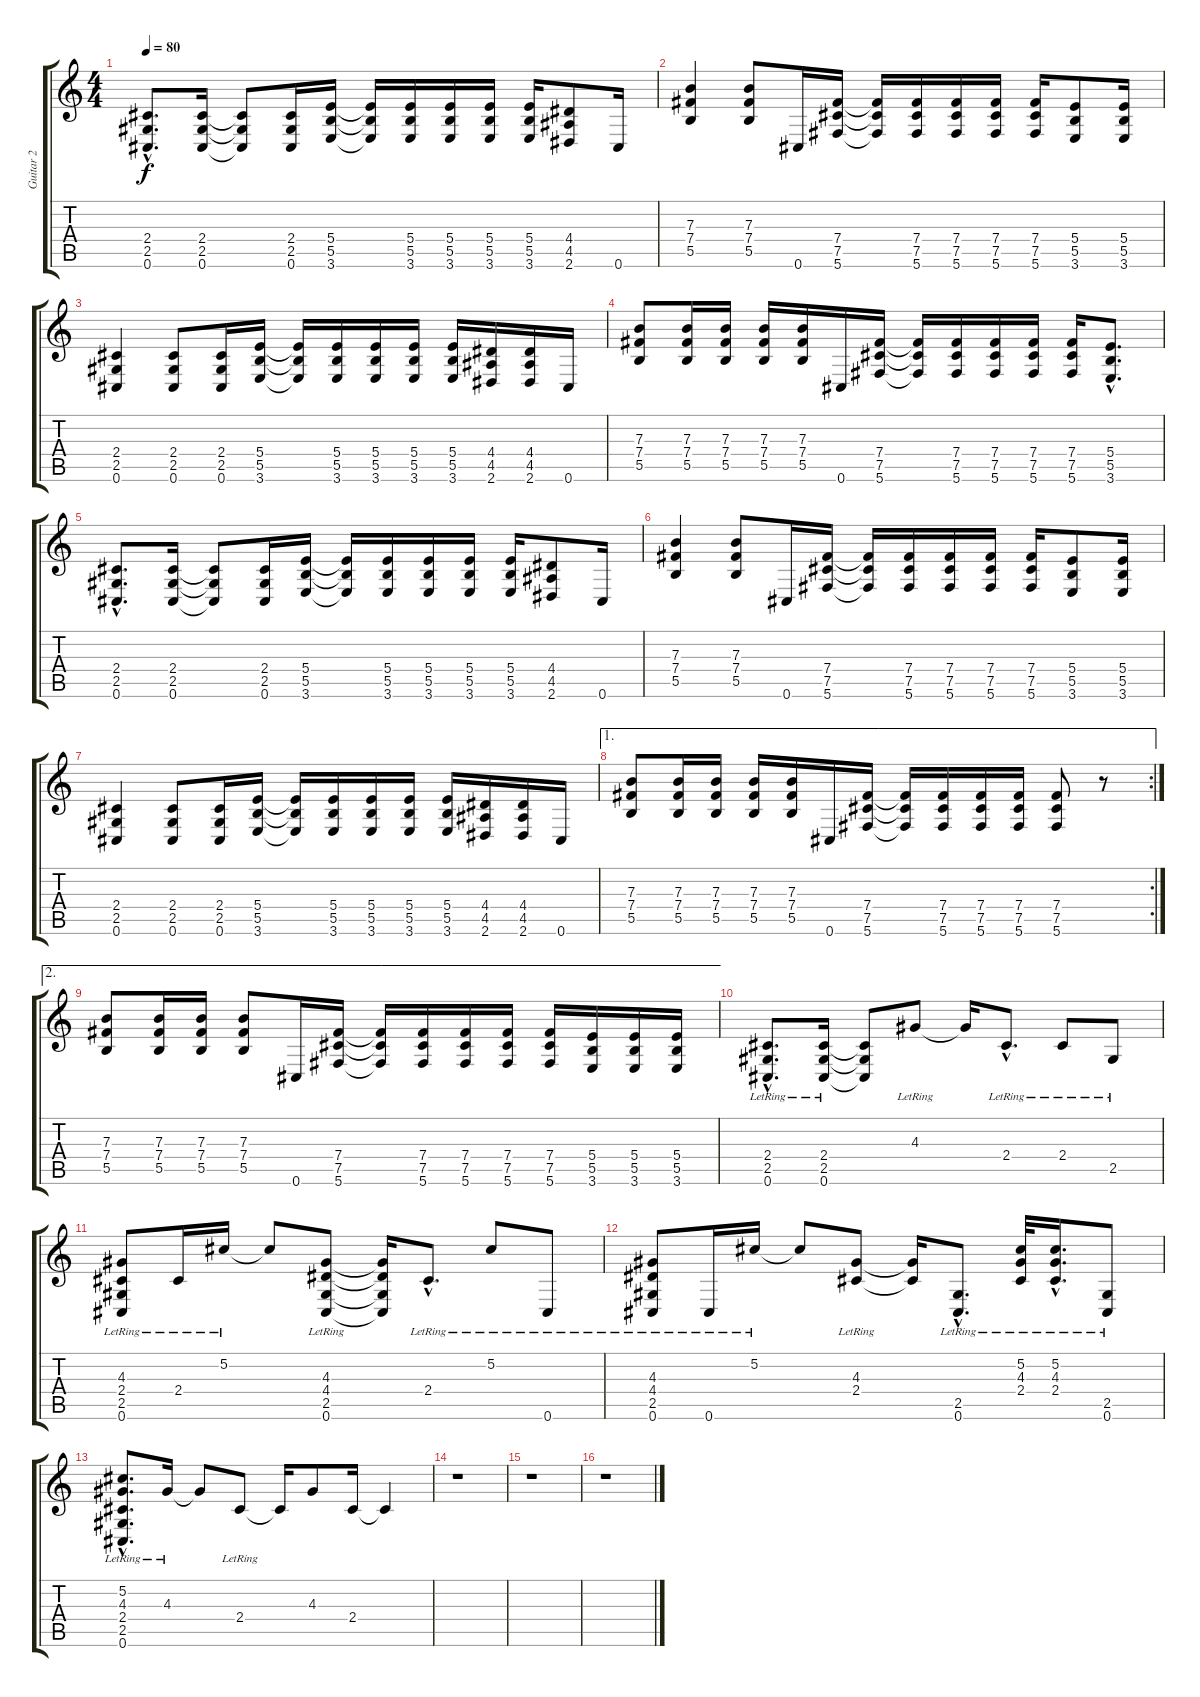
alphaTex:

\track ("Guitar 2" "Guitar 2") {instrument overdrivenguitar}
\staff {score tabs}
\tuning (Db4 Ab3 E3 B2 Gb2 Db2) {hide}
\ts (4 4)
\tempo 80
\clef g2
\ks c
(2.4{hac} 2.5{hac} 0.6{hac}).8{d dy f} (2.4 2.5 0.6).16 (2.4{t} 2.5{t} 0.6{t}).8 (2.4 2.5 0.6).16 (5.4 5.5 3.6).16 (5.4{t} 5.5{t} 3.6{t}).16 (5.4 5.5 3.6).16 (5.4 5.5 3.6).16 (5.4 5.5 3.6).16 (5.4 5.5 3.6).16 (4.4 4.5 2.6).8 0.6.16 |
(7.3 7.4 5.5).4 (7.3 7.4 5.5).8 0.6.16 (7.4 7.5 5.6).16 (7.4{t} 7.5{t} 5.6{t}).16 (7.4 7.5 5.6).16 (7.4 7.5 5.6).16 (7.4 7.5 5.6).16 (7.4 7.5 5.6).16 (5.4 5.5 3.6).8 (5.4 5.5 3.6).16 |
(2.4 2.5 0.6).4 (2.4 2.5 0.6).8 (2.4 2.5 0.6).16 (5.4 5.5 3.6).16 (5.4{t} 5.5{t} 3.6{t}).16 (5.4 5.5 3.6).16 (5.4 5.5 3.6).16 (5.4 5.5 3.6).16 (5.4 5.5 3.6).16 (4.4 4.5 2.6).16 (4.4 4.5 2.6).16 0.6.16 |
(7.3 7.4 5.5).8 (7.3 7.4 5.5).16 (7.3 7.4 5.5).16 (7.3 7.4 5.5).16 (7.3 7.4 5.5).16 0.6.16 (7.4 7.5 5.6).16 (7.4{t} 7.5{t} 5.6{t}).16 (7.4 7.5 5.6).16 (7.4 7.5 5.6).16 (7.4 7.5 5.6).16 (7.4 7.5 5.6).16 (5.4{hac} 5.5{hac} 3.6{hac}).8{d} |
(2.4{hac} 2.5{hac} 0.6{hac}).8{d} (2.4 2.5 0.6).16 (2.4{t} 2.5{t} 0.6{t}).8 (2.4 2.5 0.6).16 (5.4 5.5 3.6).16 (5.4{t} 5.5{t} 3.6{t}).16 (5.4 5.5 3.6).16 (5.4 5.5 3.6).16 (5.4 5.5 3.6).16 (5.4 5.5 3.6).16 (4.4 4.5 2.6).8 0.6.16 |
(7.3 7.4 5.5).4 (7.3 7.4 5.5).8 0.6.16 (7.4 7.5 5.6).16 (7.4{t} 7.5{t} 5.6{t}).16 (7.4 7.5 5.6).16 (7.4 7.5 5.6).16 (7.4 7.5 5.6).16 (7.4 7.5 5.6).16 (5.4 5.5 3.6).8 (5.4 5.5 3.6).16 |
(2.4 2.5 0.6).4 (2.4 2.5 0.6).8 (2.4 2.5 0.6).16 (5.4 5.5 3.6).16 (5.4{t} 5.5{t} 3.6{t}).16 (5.4 5.5 3.6).16 (5.4 5.5 3.6).16 (5.4 5.5 3.6).16 (5.4 5.5 3.6).16 (4.4 4.5 2.6).16 (4.4 4.5 2.6).16 0.6.16 |
\ae 1
\rc 2
(7.3 7.4 5.5).8 (7.3 7.4 5.5).16 (7.3 7.4 5.5).16 (7.3 7.4 5.5).16 (7.3 7.4 5.5).16 0.6.16 (7.4 7.5 5.6).16 (7.4{t} 7.5{t} 5.6{t}).16 (7.4 7.5 5.6).16 (7.4 7.5 5.6).16 (7.4 7.5 5.6).16 (7.4 7.5 5.6).8 r.8 |
\ae 2
(7.3 7.4 5.5).8 (7.3 7.4 5.5).16 (7.3 7.4 5.5).16 (7.3 7.4 5.5).8 0.6.16 (7.4 7.5 5.6).16 (7.4{t} 7.5{t} 5.6{t}).16 (7.4 7.5 5.6).16 (7.4 7.5 5.6).16 (7.4 7.5 5.6).16 (7.4 7.5 5.6).16 (5.4 5.5 3.6).16 (5.4 5.5 3.6).16 (5.4 5.5 3.6).16 |
(2.4{hac lr} 2.5{hac lr} 0.6{hac lr}).8{d} (2.4{lr} 2.5{lr} 0.6{lr}).16 (2.4{t} 2.5{t} 0.6{t}).8 4.3{lr}.8 4.3{t}.16 2.4{hac lr}.8{d} 2.4{lr}.8 2.5{lr}.8 |
(4.3{lr} 2.4{lr} 2.5{lr} 0.6{lr}).8 2.4{lr}.16 5.2{lr}.16 5.2{t}.8 (4.3{lr} 4.4{lr} 2.5{lr} 0.6{lr}).8 (4.3{t} 4.4{t} 2.5{t} 0.6{t}).16 2.4{hac lr}.8{d} 5.2{lr}.8 0.6{lr}.8 |
(4.3{lr} 4.4{lr} 2.5{lr} 0.6{lr}).8 0.6{lr}.16 5.2{lr}.16 5.2{t}.8 (4.3{lr} 2.4{lr}).8 (4.3{t} 2.4{t}).16 (2.5{hac lr} 0.6{hac lr}).8{d} (5.2{lr} 4.3{lr} 2.4{lr}).32 (5.2{hac lr} 4.3{hac lr} 2.4{hac lr}).16{d} (2.5{lr} 0.6{lr}).8 |
(5.2{hac lr} 4.3{hac lr} 2.4{hac lr} 2.5{hac lr} 0.6{hac lr}).8{d} 4.3{lr}.16 4.3{t}.8 2.4{lr}.8 2.4{t}.16 4.3.8 2.4.16 2.4{t}.4 |
r.1 |
r.1 |
r.1
